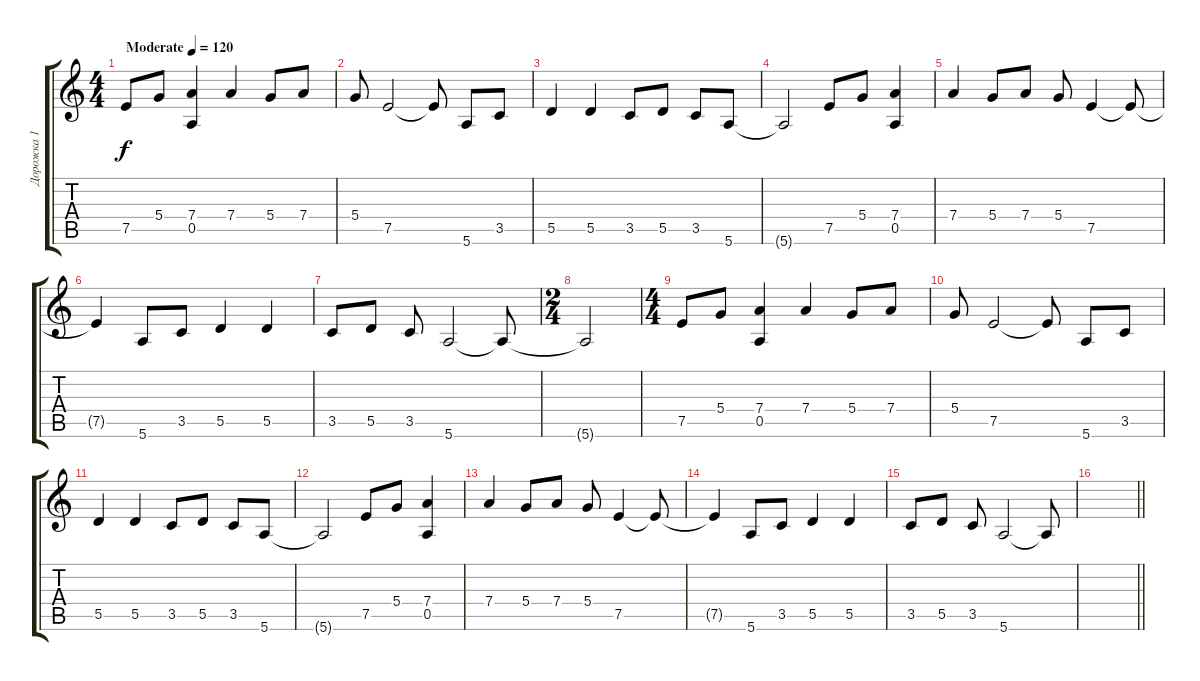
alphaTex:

\track ("Дорожка 1" "Дорожка 1") {instrument overdrivenguitar}
\staff {score tabs}
\tuning (E4 B3 G3 D3 A2 E2) {hide}
\ts (4 4)
\tempo (120 "Moderate")
\clef g2
\ks c
7.5.8{dy f instrument overdrivenguitar} 5.4.8 (7.4 0.5).4 7.4.4 5.4.8 7.4.8 |
5.4.8 7.5.2 7.5{t}.8 5.6.8 3.5.8 |
5.5.4 5.5.4 3.5.8 5.5.8 3.5.8 5.6.8 |
5.6{t}.2 7.5.8 5.4.8 (7.4 0.5).4 |
7.4.4 5.4.8 7.4.8 5.4.8 7.5.4 7.5{t}.8 |
7.5{t}.4 5.6.8 3.5.8 5.5.4 5.5.4 |
3.5.8 5.5.8 3.5.8 5.6.2 5.6{t}.8 |
\ts (2 4)
5.6{t}.2 |
\ts (4 4)
7.5.8 5.4.8 (7.4 0.5).4 7.4.4 5.4.8 7.4.8 |
5.4.8 7.5.2 7.5{t}.8 5.6.8 3.5.8 |
5.5.4 5.5.4 3.5.8 5.5.8 3.5.8 5.6.8 |
5.6{t}.2 7.5.8 5.4.8 (7.4 0.5).4 |
7.4.4 5.4.8 7.4.8 5.4.8 7.5.4 7.5{t}.8 |
7.5{t}.4 5.6.8 3.5.8 5.5.4 5.5.4 |
3.5.8 5.5.8 3.5.8 5.6.2 5.6{t}.8 |
\barLineRight lightlight
